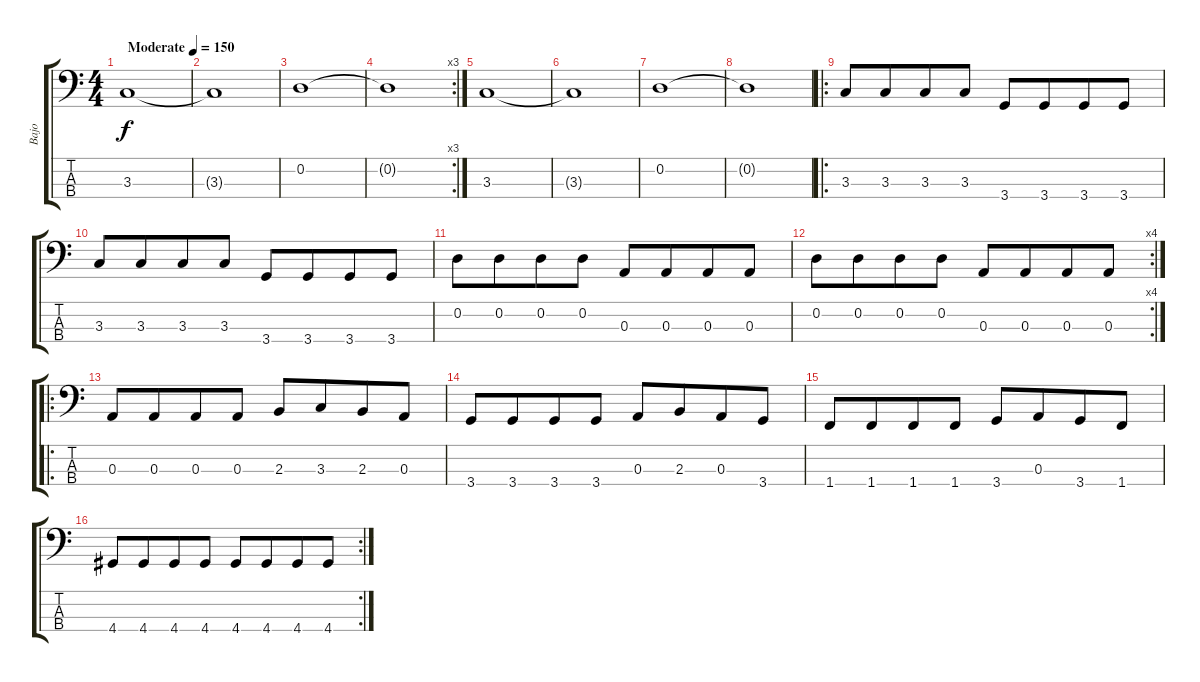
\track ("Bajo" "Bajo") {instrument electricbasspick}
\staff {score tabs}
\tuning (G2 D2 A1 E1) {hide}
\ts (4 4)
\tempo (150 "Moderate")
\clef f4
\ks c
3.3.1{dy f instrument electricbasspick} |
3.3{t}.1 |
0.2.1 |
\rc 3
0.2{t}.1 |
3.3.1 |
3.3{t}.1 |
0.2.1 |
0.2{t}.1 |
\ro
3.3.8 3.3.8{beam merge} 3.3.8 3.3.8 3.4.8 3.4.8{beam merge} 3.4.8 3.4.8 |
3.3.8 3.3.8{beam merge} 3.3.8 3.3.8 3.4.8 3.4.8{beam merge} 3.4.8 3.4.8 |
0.2.8 0.2.8{beam merge} 0.2.8 0.2.8 0.3.8 0.3.8{beam merge} 0.3.8 0.3.8 |
\rc 4
0.2.8 0.2.8{beam merge} 0.2.8 0.2.8 0.3.8 0.3.8{beam merge} 0.3.8 0.3.8 |
\ro
0.3.8{volume 10} 0.3.8{beam merge} 0.3.8 0.3.8 2.3.8 3.3.8{beam merge} 2.3.8 0.3.8 |
3.4.8 3.4.8{beam merge} 3.4.8 3.4.8 0.3.8 2.3.8{beam merge} 0.3.8 3.4.8 |
1.4.8 1.4.8{beam merge} 1.4.8 1.4.8 3.4.8 0.3.8{beam merge} 3.4.8 1.4.8 |
\rc 2
4.4.8 4.4.8{beam merge} 4.4.8 4.4.8 4.4.8 4.4.8{beam merge} 4.4.8 4.4.8
